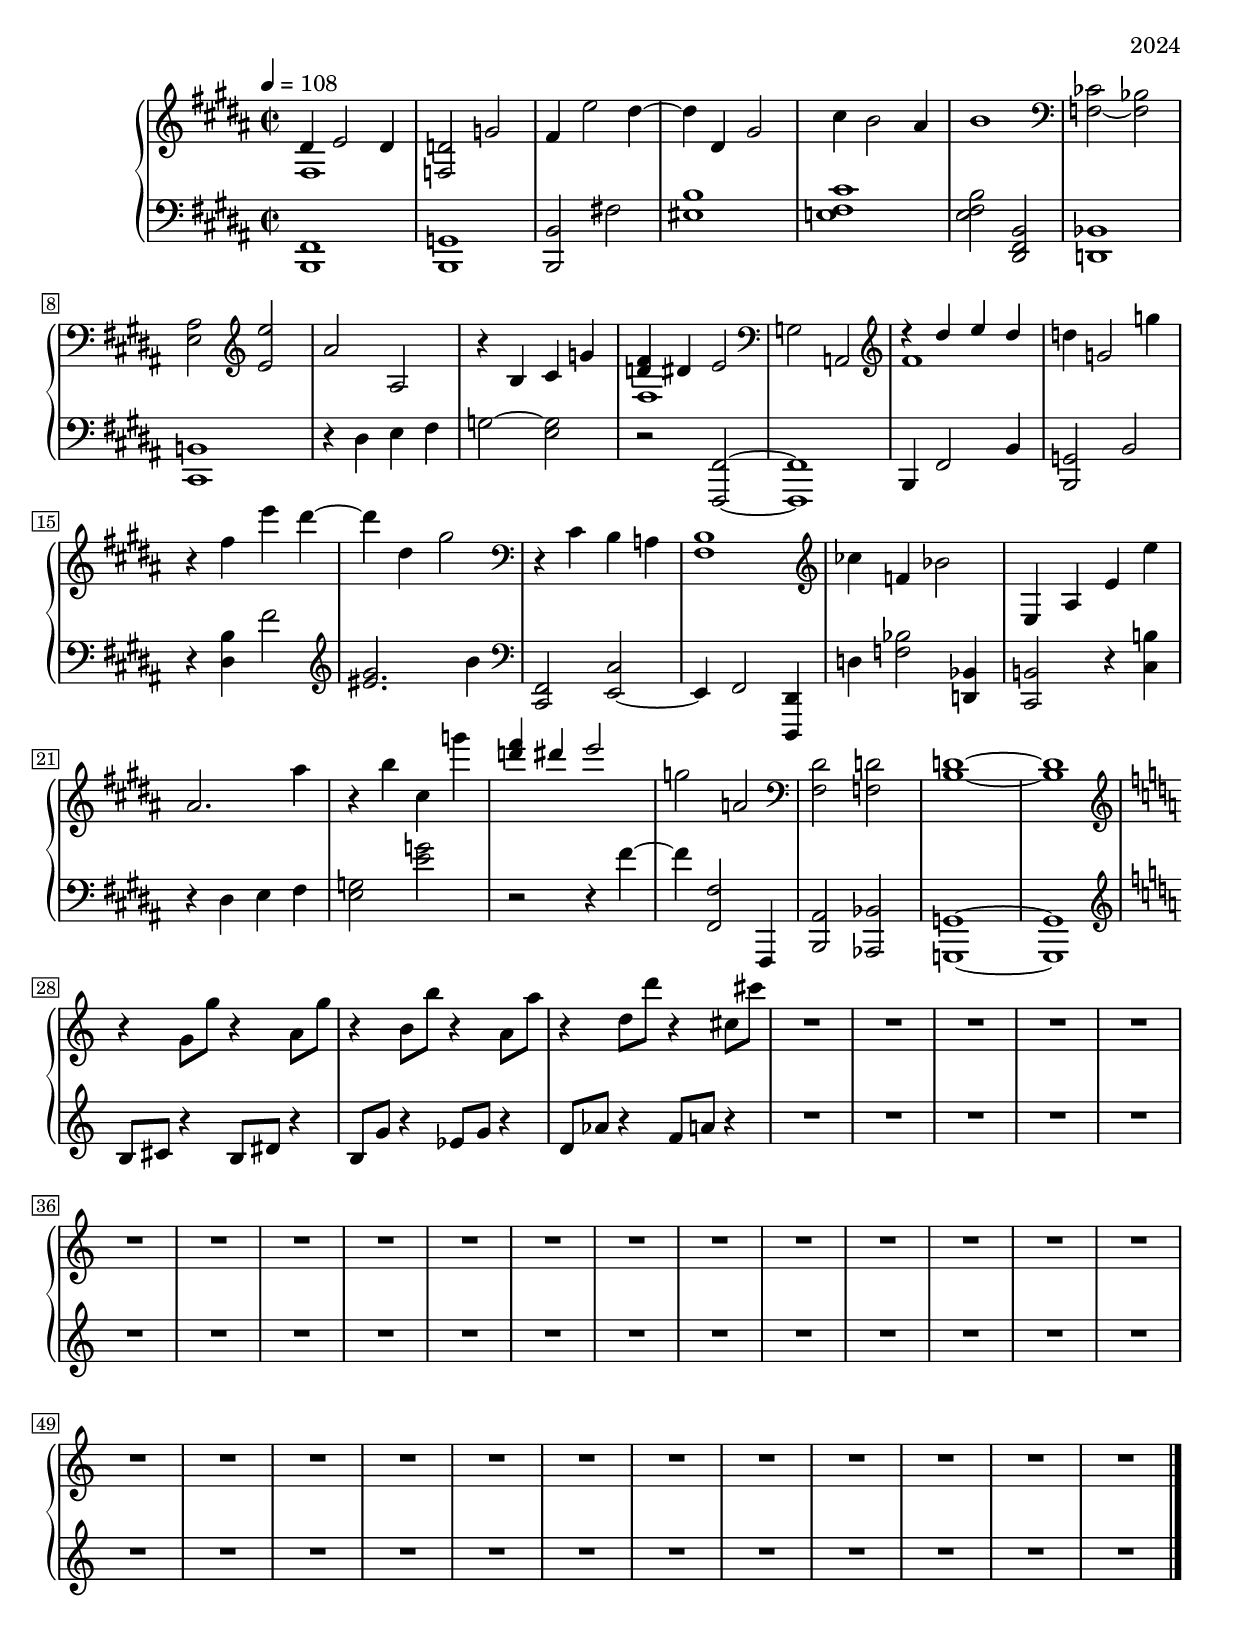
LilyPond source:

Global = {
  \key b \major
  \time 2/2
  \include "../global.ly"
}

Soprano = \context Voice = "one" \relative c' {
  \voiceOne
  \stemUp\tieUp
  \override MultiMeasureRest.staff-position = #0
  \override Rest.staff-position = #0
  \label #'IntermezzoBmajor
  \tempo 4 = 108
  %1
  | dis4 e2 dis4
  | \stemNeutral\tieNeutral
    <f, d'>2 g'
  | fis4 e'2 dis4~
  | dis dis, gis2
  %5
  | cis4 b2 ais4
  | b1
    \clef "bass"
  | \once\tieDown <f, ces'>2~ <f bes>
  | <e ais>
    \clef "treble"
    <e' e'>
  | ais ais,
  %10
  | r4 b cis g'
  | <d fis> dis e2
    \clef "bass"
  | g,2 a,
    \clef "treble"
  | \stemUp d''4\rest dis e dis
  | \stemNeutral d g,2 g'4
  %15
  | r4 fis e' dis~
  | dis dis, gis2
    \clef "bass"
  | r4 cis,, b a
  | <fis b>1
    \clef "treble"
  | ces''4 f, bes2
  %20
  | e,,4 ais e' e'
  | ais,2. ais'4
  | r b cis, g''
  | \stemUp <d fis> dis e2
  | \stemNeutral g,2 a,
    \clef "bass"
  %25
  | <fis, dis'>2 <f d'>
  | <b d>1~
  | q
    \clef "treble"
    \key c \major
  | r4 g'8 g' r4 a,8 g'
  | r4 b,8 b' r4 a,8 a'
  %30
  | r4 d,8 d' r4 cis,8 cis'

  | R1*30
    \fine
}

Alto = \context Voice = "two" \relative c {
  \voiceTwo
  \stemNeutral\tieNeutral
  \mergeDifferentlyDottedOn
  %1
  | fis1
  | s1*9
  %11
  | fis1
  | s
  | fis'
}

Bass = \context Voice = "four" \relative c {
  \voiceFour
  \stemNeutral\tieNeutral
  \override MultiMeasureRest.staff-position = #0
  \override Rest.staff-position = #0
  %1
  | <b, fis'>1
  | <b g'>
  | <b b'>2 fis''
  | <eis b'>1
  %5
  | <e fis cis'>
  | <e fis b>2 <dis, fis b>
  | <d bes'>1
  | <cis b'>
  | r4 dis' e fis
  %10
  | g2~ <e g>
  | r <fis,, fis'>~
  | q1
  | b4 fis'2 b4
  | <b, g'>2 b'
  %15
  | r4 <dis b'> fis'2
    \clef "treble"
  | <eis gis>2. b'4
    \clef "bass"
  | <cis,,, fis>2 <e cis'>~
  | e4 fis2 <dis, dis'>4
  | d'' <f bes>2 <d, bes'>4
  %20
  | <cis b'>2 r4 <cis' b'>4
  | r4 dis e fis
  | <e g>2 <e' g>
  | r2 r4 fis~
  | fis <fis,, fis'>2 fis,4
  %25
  | <b ais'>2 <aes bes'>
  | <g g'>1~
  | q
    \clef "treble"
    \key c \major
  | b''8 cis r4 b8 dis r4
  | b8 g' r4 ees8 g r4
  %30
  | d8 aes' r4 f8 a r4

  | R1*30

    \fine
}

\score {
  \new PianoStaff
  <<
    \accidentalStyle Score.piano
    \context Staff = "upper" <<
      \set Staff.midiInstrument = #"acoustic grand"
      \Global
      \clef treble
      \Soprano
      \Alto
    >>
    \context Staff = "lower" <<
      \set Staff.midiInstrument = #"acoustic grand"
      \Global
      \clef bass
      \Bass
    >>
  >>
  \header {
    composer = "Andrea Turchetto"
    opus = "2024"
    title = \markup {
      "Intermezzo in B major"
    }
    subtitle = ##f
  }
  \layout {
    \context {
      \PianoStaff
      \override Parentheses.font-size = #-2
      \override TextScript.font-shape = #'italic
      \override TextScript.font-size = #-1
    }
  }
  \midi {
    \tempo 4 = 108
  }
}
